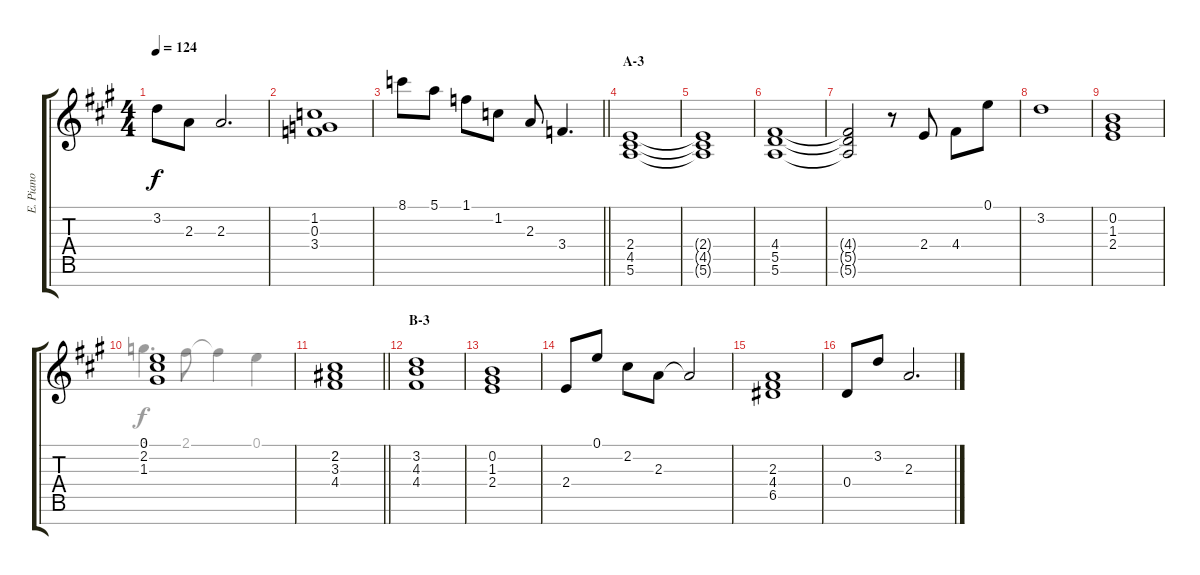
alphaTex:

\track ("E. Piano" "E. Piano") {instrument electricgrandpiano}
\staff {score tabs}
\tuning (E5 B4 G4 D4 A3 E3 B2) {hide}
\voice
\ts (4 4)
\tempo 124
\clef g2
\ks a
3.2.8{dy f} 2.3.8 2.3.2{d} |
(1.2 0.3 3.4).1 |
\barLineRight lightlight
8.1.8 5.1.8 1.1.8 1.2.8 2.3.8 3.4.4{d} |
\section ("" "A-3")
(2.4 4.5 5.6).1 |
(2.4{t} 4.5{t} 5.6{t}).1 |
(4.4 5.5 5.6).1 |
(4.4{t} 5.5{t} 5.6{t}).2 r.8 2.4.8 4.4.8 0.1.8 |
3.2.1 |
(0.2 1.3 2.4).1 |
(0.1 2.2 1.3).1 |
\barLineRight lightlight
(2.2 3.3 4.4).1 |
\section ("" "B-3")
(3.2 4.3 4.4).1 |
(0.2 1.3 2.4).1 |
2.4.8 0.1.8 2.2.8 2.3.8 2.3{t}.2 |
(2.3 4.4 6.5).1 |
0.4.8 3.2.8 2.3.2{d}
\voice
\clef g2
\ottava regular
\simile none
\ks a
|
|
\barLineRight lightlight
|
|
|
|
|
|
|
3.1.4{d} 2.1.8 2.1{t}.4 0.1.4 |
\barLineRight lightlight
2.2.1 |
|
|
|
|
